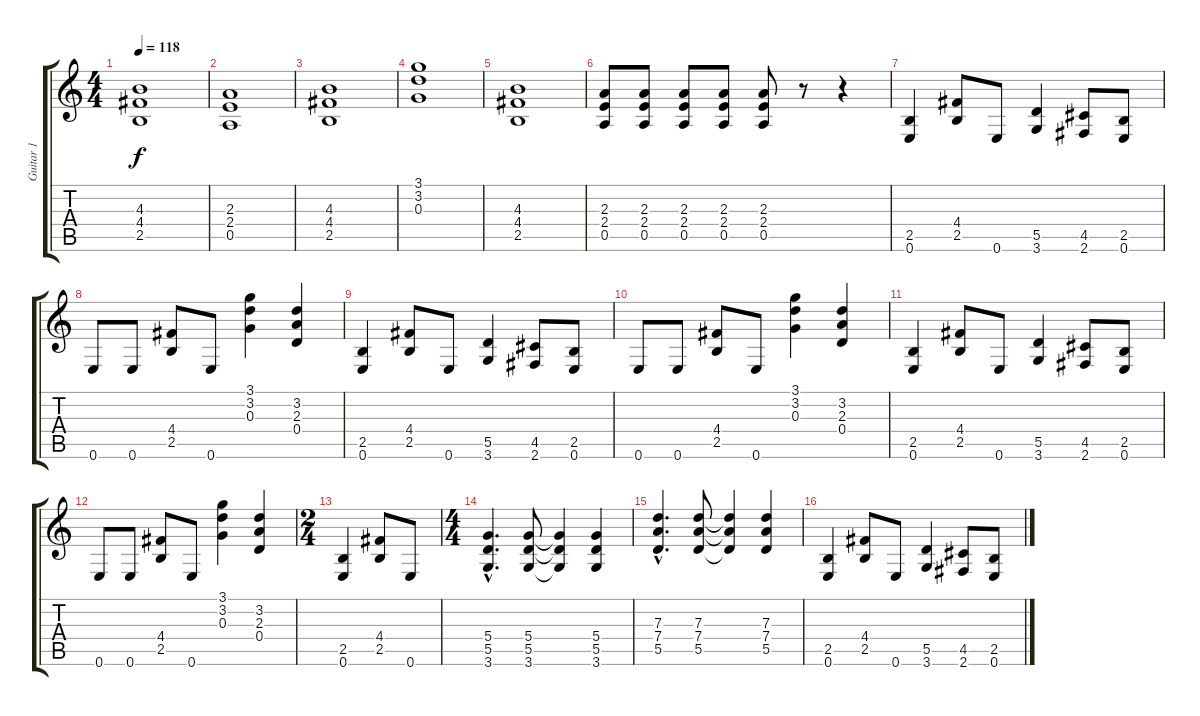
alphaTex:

\track ("Guitar 1" "Guitar 1") {instrument overdrivenguitar}
\staff {score tabs}
\tuning (E4 B3 G3 D3 A2 E2) {hide}
\ts (4 4)
\tempo 118
\clef g2
\ks c
(4.3 4.4 2.5).1{dy f} |
(2.3 2.4 0.5).1 |
(4.3 4.4 2.5).1 |
(3.1 3.2 0.3).1 |
(4.3 4.4 2.5).1 |
(2.3 2.4 0.5).8 (2.3 2.4 0.5).8 (2.3 2.4 0.5).8 (2.3 2.4 0.5).8 (2.3 2.4 0.5).8 r.8 r.4 |
(2.5 0.6).4 (4.4 2.5).8 0.6.8 (5.5 3.6).4 (4.5 2.6).8 (2.5 0.6).8 |
0.6.8 0.6.8 (4.4 2.5).8 0.6.8 (3.1 3.2 0.3).4 (3.2 2.3 0.4).4 |
(2.5 0.6).4 (4.4 2.5).8 0.6.8 (5.5 3.6).4 (4.5 2.6).8 (2.5 0.6).8 |
0.6.8 0.6.8 (4.4 2.5).8 0.6.8 (3.1 3.2 0.3).4 (3.2 2.3 0.4).4 |
(2.5 0.6).4 (4.4 2.5).8 0.6.8 (5.5 3.6).4 (4.5 2.6).8 (2.5 0.6).8 |
0.6.8 0.6.8 (4.4 2.5).8 0.6.8 (3.1 3.2 0.3).4 (3.2 2.3 0.4).4 |
\ts (2 4)
(2.5 0.6).4 (4.4 2.5).8 0.6.8 |
\ts (4 4)
(5.4{hac} 5.5{hac} 3.6{hac}).4{d} (5.4 5.5 3.6).8 (5.4{t} 5.5{t} 3.6{t}).4 (5.4 5.5 3.6).4 |
(7.3{hac} 7.4{hac} 5.5{hac}).4{d} (7.3 7.4 5.5).8 (7.3{t} 7.4{t} 5.5{t}).4 (7.3 7.4 5.5).4 |
(2.5 0.6).4 (4.4 2.5).8 0.6.8 (5.5 3.6).4 (4.5 2.6).8 (2.5 0.6).8
